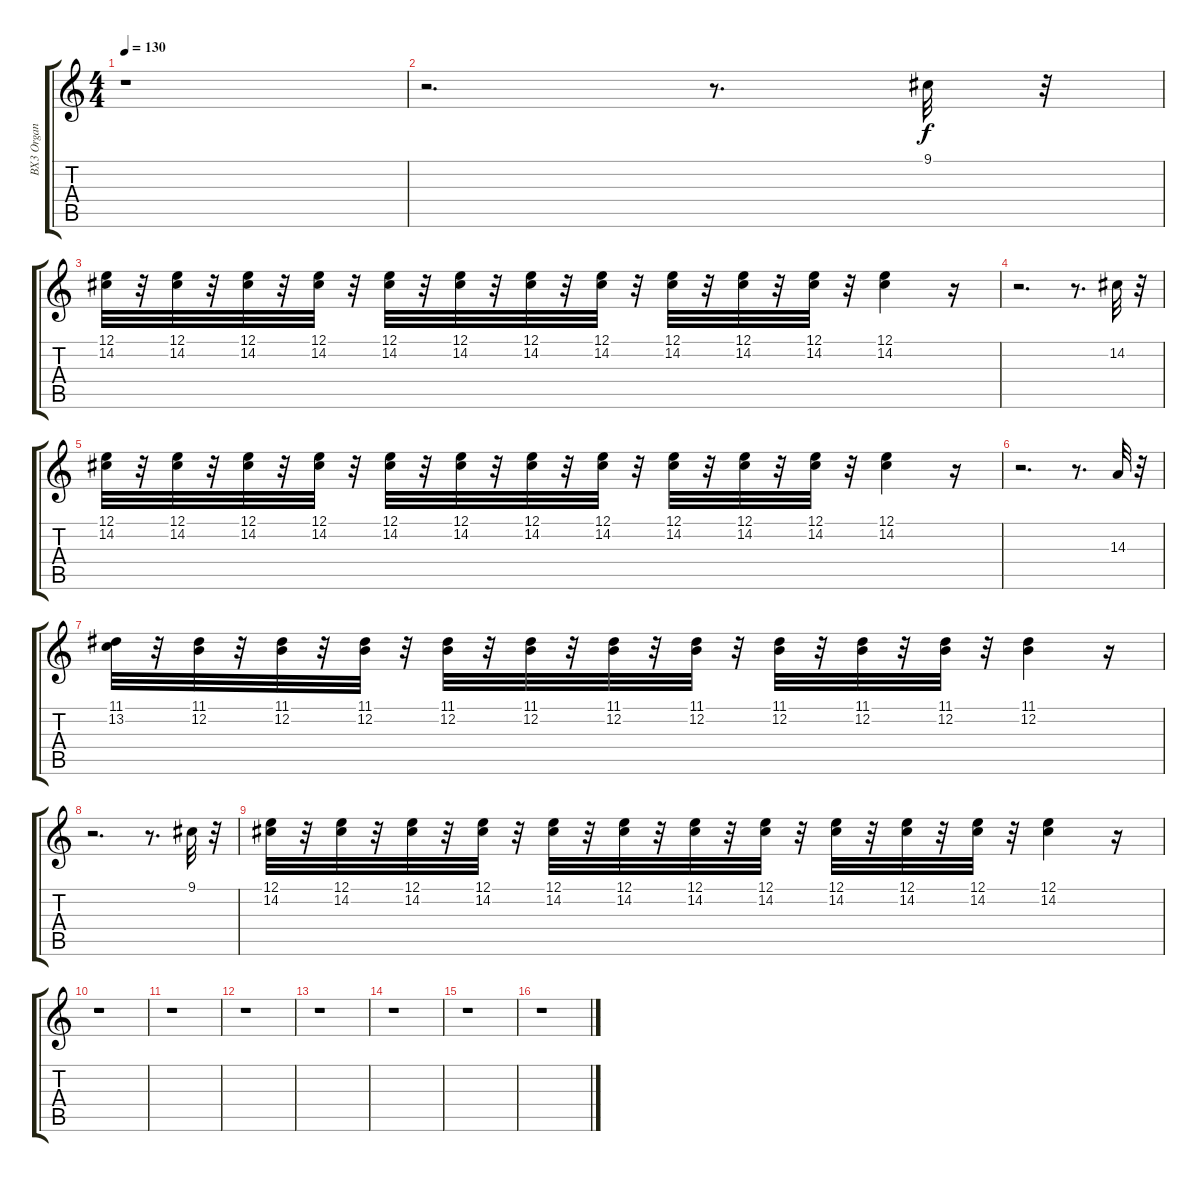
\track ("BX3 Organ" "BX3 Organ") {instrument lead4chiff}
\staff {score tabs}
\tuning (E4 B3 G3 D3 A2 E2) {hide}
\ts (4 4)
\tempo 130
\clef g2
\ks c
r.1{dy f} |
r.2{d} r.8{d} 9.1.32{balance 8} r.32 |
(12.1 14.2).32 r.32 (12.1 14.2).32 r.32 (12.1 14.2).32 r.32 (12.1 14.2).32 r.32 (12.1 14.2).32 r.32 (12.1 14.2).32 r.32 (12.1 14.2).32 r.32 (12.1 14.2).32 r.32 (12.1 14.2).32 r.32 (12.1 14.2).32 r.32 (12.1 14.2).32 r.32 (12.1 14.2).4 r.16 |
r.2{d} r.8{d} 14.2.32{balance 8} r.32 |
(12.1 14.2).32 r.32 (12.1 14.2).32 r.32 (12.1 14.2).32 r.32 (12.1 14.2).32 r.32 (12.1 14.2).32 r.32 (12.1 14.2).32 r.32 (12.1 14.2).32 r.32 (12.1 14.2).32 r.32 (12.1 14.2).32 r.32 (12.1 14.2).32 r.32 (12.1 14.2).32 r.32 (12.1 14.2).4 r.16 |
r.2{d} r.8{d} 14.3.32{balance 8} r.32 |
(11.1 13.2).32 r.32 (11.1 12.2).32 r.32 (11.1 12.2).32 r.32 (11.1 12.2).32 r.32 (11.1 12.2).32 r.32 (11.1 12.2).32 r.32 (11.1 12.2).32 r.32 (11.1 12.2).32 r.32 (11.1 12.2).32 r.32 (11.1 12.2).32 r.32 (11.1 12.2).32 r.32 (11.1 12.2).4 r.16 |
r.2{d} r.8{d} 9.1.32{balance 8} r.32 |
(12.1 14.2).32 r.32 (12.1 14.2).32 r.32 (12.1 14.2).32 r.32 (12.1 14.2).32 r.32 (12.1 14.2).32 r.32 (12.1 14.2).32 r.32 (12.1 14.2).32 r.32 (12.1 14.2).32 r.32 (12.1 14.2).32 r.32 (12.1 14.2).32 r.32 (12.1 14.2).32 r.32 (12.1 14.2).4 r.16 |
r.1 |
r.1 |
r.1 |
r.1 |
r.1 |
r.1 |
r.1
